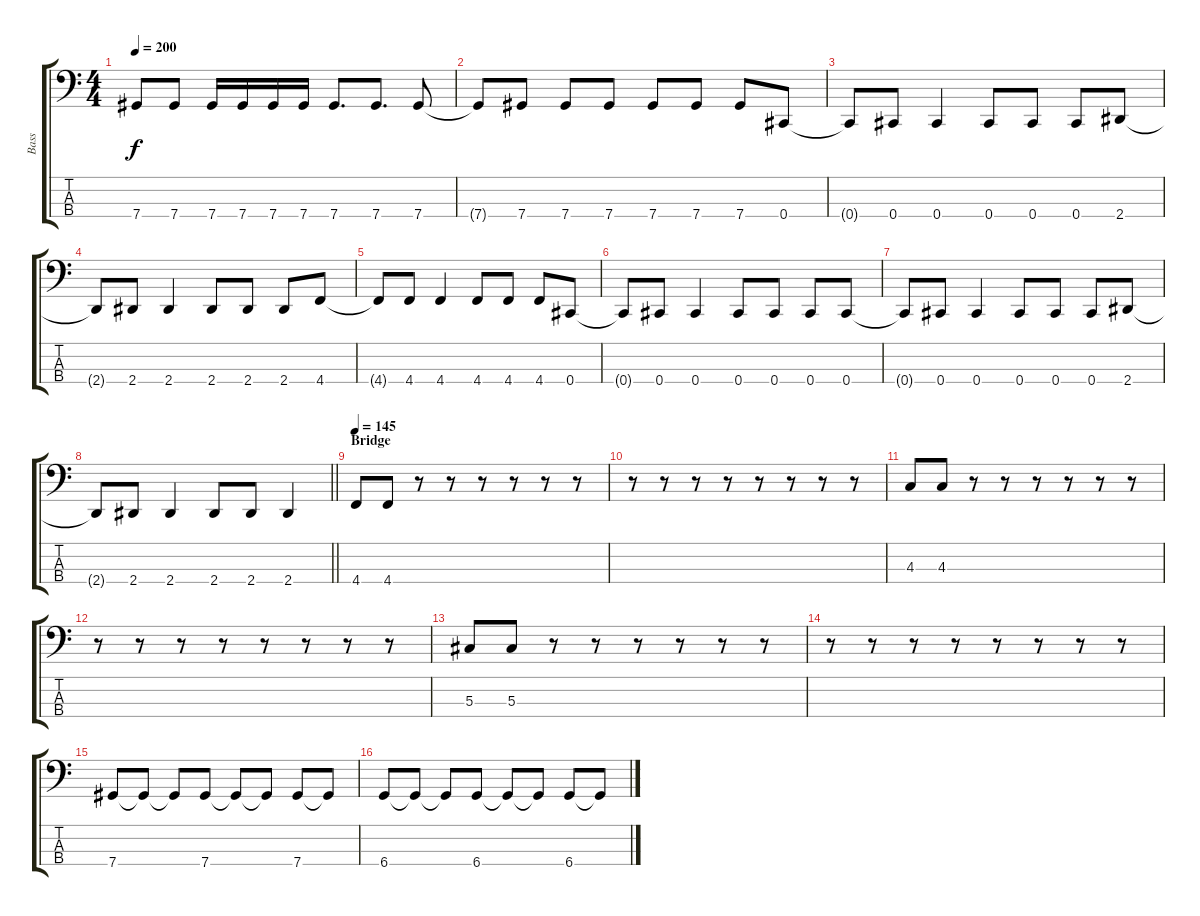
\track ("Bass" "Bass") {instrument electricbasspick}
\staff {score tabs}
\tuning (Gb2 Db2 Ab1 Db1) {hide}
\ts (4 4)
\tempo 200
\clef f4
\ks c
7.4{t}.8{dy f} 7.4.8 7.4.16 7.4.16 7.4.16 7.4.16 7.4.8{d} 7.4.8{d} 7.4.8 |
7.4{t}.8 7.4.8 7.4.8 7.4.8 7.4.8 7.4.8 7.4.8 0.4.8 |
0.4{t}.8 0.4.8 0.4.4 0.4.8 0.4.8 0.4.8 2.4.8 |
2.4{t}.8 2.4.8 2.4.4 2.4.8 2.4.8 2.4.8 4.4.8 |
4.4{t}.8 4.4.8 4.4.4 4.4.8 4.4.8 4.4.8 0.4.8 |
0.4{t}.8 0.4.8 0.4.4 0.4.8 0.4.8 0.4.8 0.4.8 |
0.4{t}.8 0.4.8 0.4.4 0.4.8 0.4.8 0.4.8 2.4.8 |
\barLineRight lightlight
2.4{t}.8 2.4.8 2.4.4 2.4.8 2.4.8 2.4.4 |
\section ("" "Bridge")
\tempo 145
4.4.8 4.4.8 r.8 r.8 r.8 r.8 r.8 r.8 |
r.8 r.8 r.8 r.8 r.8 r.8 r.8 r.8 |
4.3.8 4.3.8 r.8 r.8 r.8 r.8 r.8 r.8 |
r.8 r.8 r.8 r.8 r.8 r.8 r.8 r.8 |
5.3.8 5.3.8 r.8 r.8 r.8 r.8 r.8 r.8 |
r.8 r.8 r.8 r.8 r.8 r.8 r.8 r.8 |
7.4.8 7.4{t}.8 7.4{t}.8 7.4.8 7.4{t}.8 7.4{t}.8 7.4.8 7.4{t}.8 |
6.4.8 6.4{t}.8 6.4{t}.8 6.4.8 6.4{t}.8 6.4{t}.8 6.4.8 6.4{t}.8
